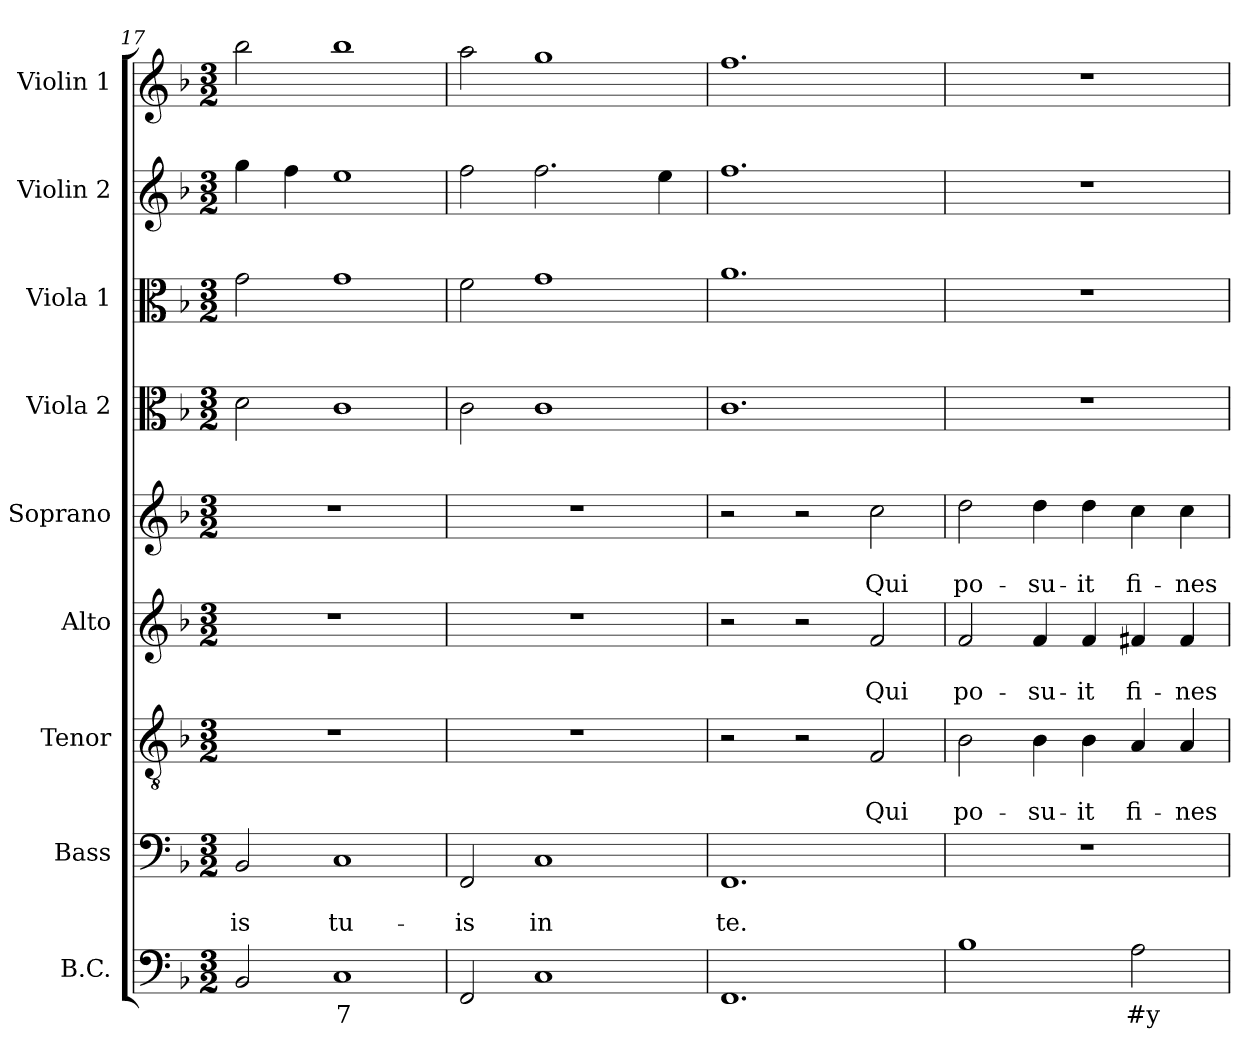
**kern	**text	**kern	**text	**text	**kern	**text	**text	**kern	**text	**text	**kern	**text	**text	**kern	**kern	**kern	**kern
*part9	*part9	*part8	*part8	*part8	*part7	*part7	*part7	*part6	*part6	*part6	*part5	*part5	*part5	*part4	*part3	*part2	*part1
*staff9	*staff9	*staff8	*staff8	*staff8	*staff7	*staff7	*staff7	*staff6	*staff6	*staff6	*staff5	*staff5	*staff5	*staff4	*staff3	*staff2	*staff1
*I"B.C.	*	*I"Bass	*	*	*I"Tenor	*	*	*I"Alto	*	*	*I"Soprano	*	*	*I"Viola 2	*I"Viola 1	*I"Violin 2	*I"Violin 1
*I'BC	*	*I'B	*	*	*I'T	*	*	*I'A	*	*	*I'S	*	*	*I'Vla. 2	*I'Vla. 1	*I'Vln. 2	*I'Vln. 1
*clefF4	*	*clefF4	*	*	*clefGv2	*	*	*clefG2	*	*	*clefG2	*	*	*clefC3	*clefC3	*clefG2	*clefG2
*k[b-]	*	*k[b-]	*	*	*k[b-]	*	*	*k[b-]	*	*	*k[b-]	*	*	*k[b-]	*k[b-]	*k[b-]	*k[b-]
*F:	*	*F:	*	*	*F:	*	*	*F:	*	*	*F:	*	*	*F:	*F:	*F:	*F:
*M3/2	*	*M3/2	*	*	*M3/2	*	*	*M3/2	*	*	*M3/2	*	*	*M3/2	*M3/2	*M3/2	*M3/2
=17	=17	=17	=17	=17	=17	=17	=17	=17	=17	=17	=17	=17	=17	=17	=17	=17	=17
!	!	!	!	!LO:LY:b	!	!	!	!	!	!	!	!	!	!	!	!	!
2BB-/	.	2BB-/	.	-is	1.r	.	.	1.r	.	.	1.r	.	.	2d\	2g\	4gg\	2bb-\
.	.	.	.	.	.	.	.	.	.	.	.	.	.	.	.	4ff\	.
!	!LO:LY:b	!	!	!LO:LY:b	!	!	!	!	!	!	!	!	!	!	!	!	!
1C	7	1C	.	tu-	.	.	.	.	.	.	.	.	.	1c	1g	1ee	1bb-
=18	=18	=18	=18	=18	=18	=18	=18	=18	=18	=18	=18	=18	=18	=18	=18	=18	=18
*^	*	*	*	*	*	*	*	*	*	*	*	*	*	*	*	*	*
!	!	!	!	!	!LO:LY:b	!	!	!	!	!	!	!	!	!	!	!	!	!
2FF/	2ryy	.	2FF/	.	-is	1.r	.	.	1.r	.	.	1.r	.	.	2c\	2f\	2ff\	2aa\
!	!	!	!	!	!LO:LY:b	!	!	!	!	!	!	!	!	!	!	!	!	!
1C	2ryy	.	1C	.	in	.	.	.	.	.	.	.	.	.	1c	1g	2.ff\	1gg
.	4ryy	.	.	.	.	.	.	.	.	.	.	.	.	.	.	.	.	.
.	4ryy	.	.	.	.	.	.	.	.	.	.	.	.	.	.	.	4ee\	.
=19	=19	=19	=19	=19	=19	=19	=19	=19	=19	=19	=19	=19	=19	=19	=19	=19	=19	=19
!	!	!	!	!	!LO:LY:b	!	!	!	!	!	!	!	!	!	!	!	!	!
*v	*v	*	*	*	*	*	*	*	*	*	*	*	*	*	*	*	*	*
1.FF	.	1.FF	.	te.	2r	.	.	2r	.	.	2r	.	.	1.c	1.a	1.ff	1.ff
.	.	.	.	.	2r	.	.	2r	.	.	2r	.	.	.	.	.	.
!	!	!	!	!	!	!	!LO:LY:b	!	!	!LO:LY:b	!	!	!LO:LY:b	!	!	!	!
.	.	.	.	.	2F/	.	Qui	2f/	.	Qui	2cc\	.	Qui	.	.	.	.
!!LO:PB:g=z
=20	=20	=20	=20	=20	=20	=20	=20	=20	=20	=20	=20	=20	=20	=20	=20	=20	=20
!	!	!	!	!	!	!	!LO:LY:b	!	!	!LO:LY:b	!	!	!LO:LY:b	!	!	!	!
1B-	.	1.r	.	.	2B-\	.	po-	2f/	.	po-	2dd\	.	po-	1.r	1.r	1.r	1.r
!	!	!	!	!	!	!	!LO:LY:b	!	!	!LO:LY:b	!	!	!LO:LY:b	!	!	!	!
.	.	.	.	.	4B-\	.	-su-	4f/	.	-su-	4dd\	.	-su-	.	.	.	.
!	!	!	!	!	!	!	!LO:LY:b	!	!	!LO:LY:b	!	!	!LO:LY:b	!	!	!	!
.	.	.	.	.	4B-\	.	-it	4f/	.	-it	4dd\	.	-it	.	.	.	.
!	!LO:LY:b	!	!	!	!	!	!LO:LY:b	!	!	!LO:LY:b	!	!	!LO:LY:b	!	!	!	!
2A\	#y	.	.	.	4A/	.	fi-	4f#X/	.	fi-	4cc\	.	fi-	.	.	.	.
!	!	!	!	!	!	!	!LO:LY:b	!	!	!LO:LY:b	!	!	!LO:LY:b	!	!	!	!
.	.	.	.	.	4A/	.	-nes	4f#/	.	-nes	4cc\	.	-nes	.	.	.	.
=	=	=	=	=	=	=	=	=	=	=	=	=	=	=	=	=	=
*-	*-	*-	*-	*-	*-	*-	*-	*-	*-	*-	*-	*-	*-	*-	*-	*-	*-
